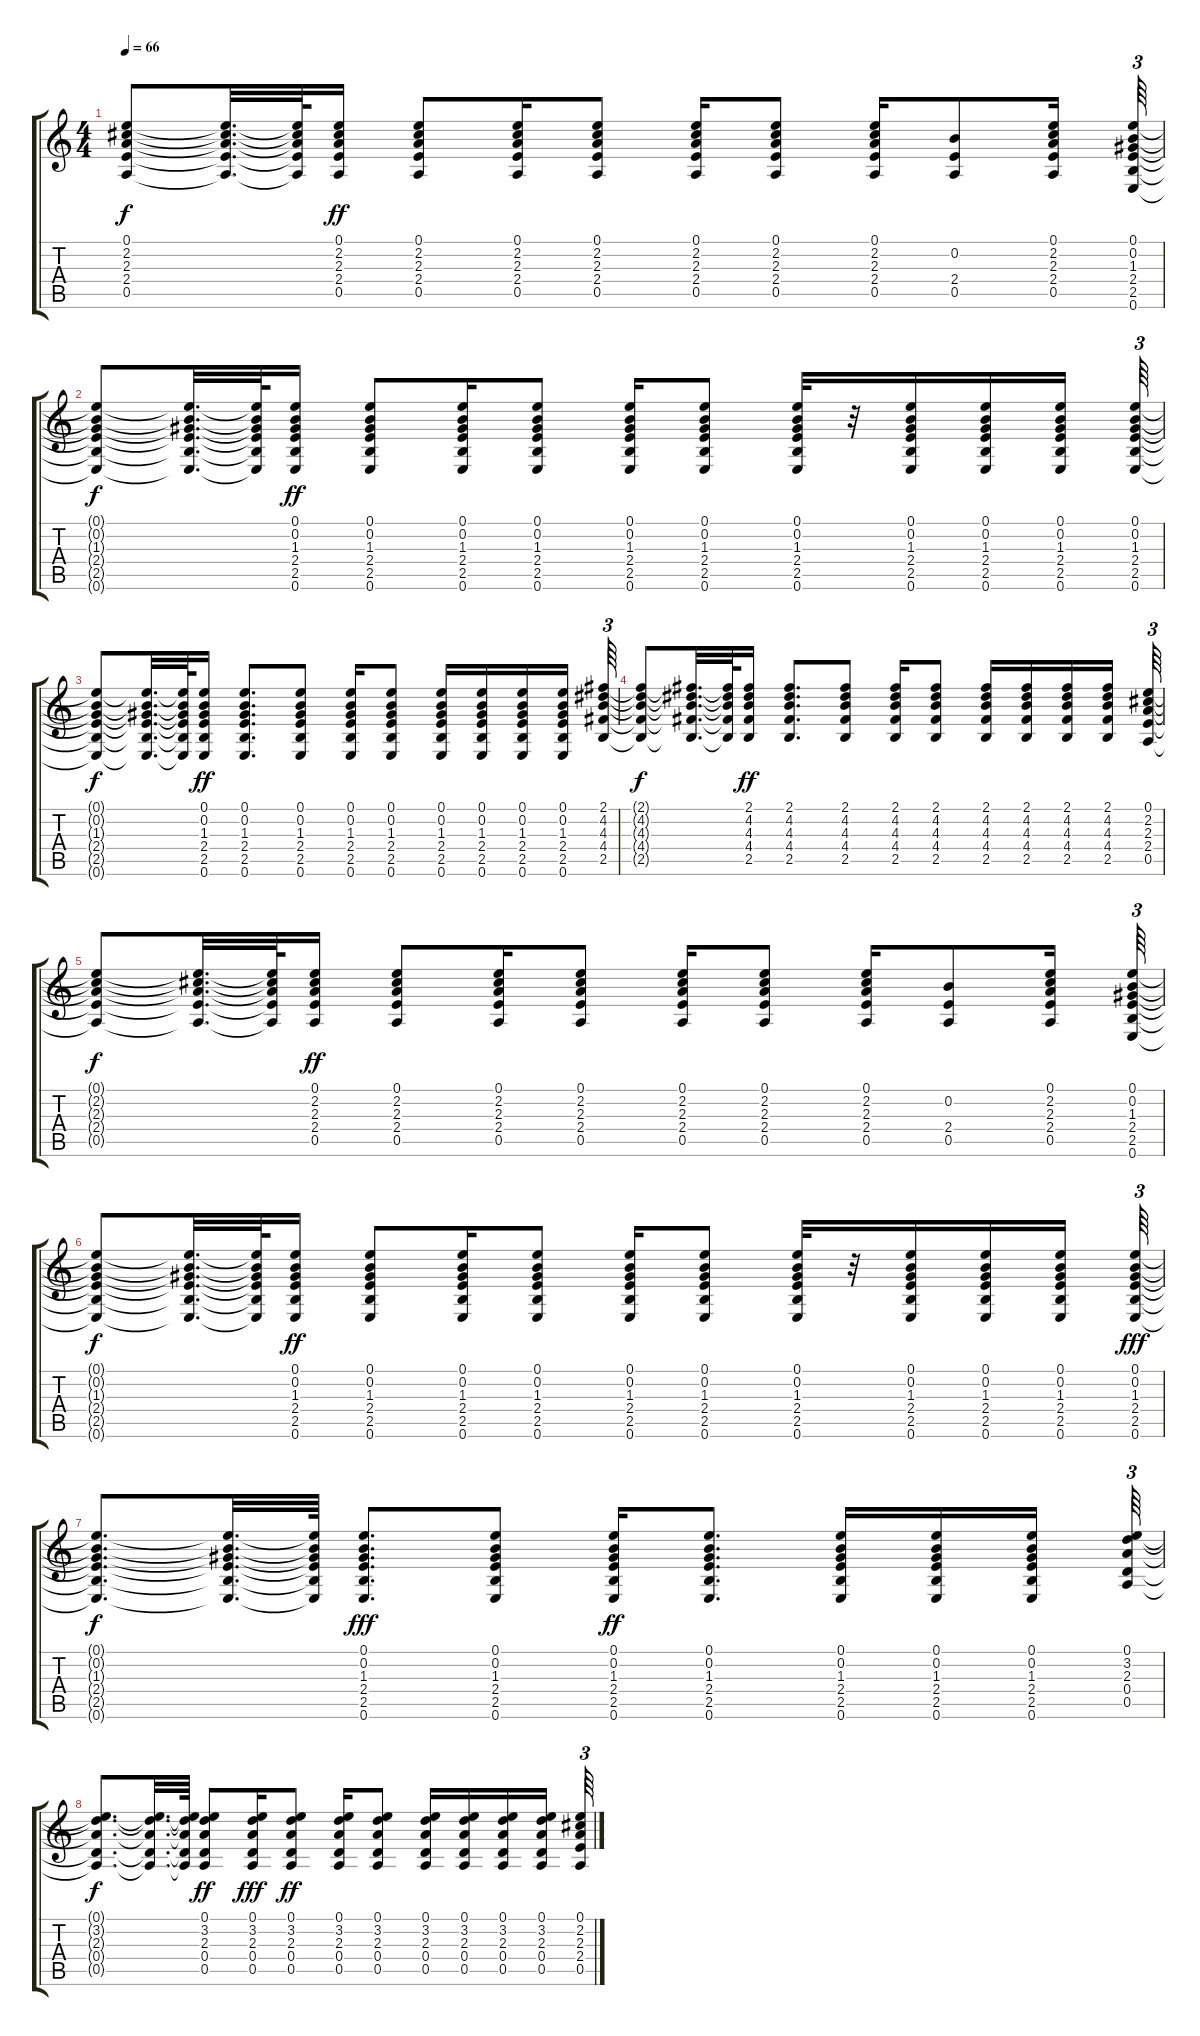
\track "" {instrument electricguitarclean}
\staff {score tabs}
\tuning (E4 B3 G3 D3 A2 E2) {hide}
\ts (4 4)
\tempo 66
\clef g2
\ks c
(0.1{t} 2.2{t} 2.3{t} 2.4{t} 0.5{t}).8{dy f} (0.1{t} 2.2{t} 2.3{t} 2.4{t} 0.5{t}).32{d} (0.1{t} 2.2{t} 2.3{t} 2.4{t} 0.5{t}).64 (0.1 2.2 2.3 2.4 0.5).16{dy ff} (0.1 2.2 2.3 2.4 0.5).8 (0.1 2.2 2.3 2.4 0.5).16 (0.1 2.2 2.3 2.4 0.5).8 (0.1 2.2 2.3 2.4 0.5).16 (0.1 2.2 2.3 2.4 0.5).8 (0.1 2.2 2.3 2.4 0.5).16 (0.2 2.4 0.5).8 (0.1 2.2 2.3 2.4 0.5).16 (0.1 0.2 1.3 2.4 2.5 0.6).64{tu (3 2)} |
(0.1{t} 0.2{t} 1.3{t} 2.4{t} 2.5{t} 0.6{t}).8{dy f} (0.1{t} 0.2{t} 1.3{t} 2.4{t} 2.5{t} 0.6{t}).32{d} (0.1{t} 0.2{t} 1.3{t} 2.4{t} 2.5{t} 0.6{t}).64 (0.1 0.2 1.3 2.4 2.5 0.6).16{dy ff} (0.1 0.2 1.3 2.4 2.5 0.6).8 (0.1 0.2 1.3 2.4 2.5 0.6).16 (0.1 0.2 1.3 2.4 2.5 0.6).8 (0.1 0.2 1.3 2.4 2.5 0.6).16 (0.1 0.2 1.3 2.4 2.5 0.6).8 (0.1 0.2 1.3 2.4 2.5 0.6).32 r.32 (0.1 0.2 1.3 2.4 2.5 0.6).16 (0.1 0.2 1.3 2.4 2.5 0.6).16 (0.1 0.2 1.3 2.4 2.5 0.6).16 (0.1 0.2 1.3 2.4 2.5 0.6).64{tu (3 2)} |
(0.1{t} 0.2{t} 1.3{t} 2.4{t} 2.5{t} 0.6{t}).8{dy f} (0.1{t} 0.2{t} 1.3{t} 2.4{t} 2.5{t} 0.6{t}).32{d} (0.1{t} 0.2{t} 1.3{t} 2.4{t} 2.5{t} 0.6{t}).64 (0.1 0.2 1.3 2.4 2.5 0.6).16{dy ff} (0.1 0.2 1.3 2.4 2.5 0.6).8{d} (0.1 0.2 1.3 2.4 2.5 0.6).8 (0.1 0.2 1.3 2.4 2.5 0.6).16 (0.1 0.2 1.3 2.4 2.5 0.6).8 (0.1 0.2 1.3 2.4 2.5 0.6).16 (0.1 0.2 1.3 2.4 2.5 0.6).16 (0.1 0.2 1.3 2.4 2.5 0.6).16 (0.1 0.2 1.3 2.4 2.5 0.6).16 (2.1 4.2 4.3 4.4 2.5).64{tu (3 2)} |
(2.1{t} 4.2{t} 4.3{t} 4.4{t} 2.5{t}).8{dy f} (2.1{t} 4.2{t} 4.3{t} 4.4{t} 2.5{t}).32{d} (2.1{t} 4.2{t} 4.3{t} 4.4{t} 2.5{t}).64 (2.1 4.2 4.3 4.4 2.5).16{dy ff} (2.1 4.2 4.3 4.4 2.5).8{d} (2.1 4.2 4.3 4.4 2.5).8 (2.1 4.2 4.3 4.4 2.5).16 (2.1 4.2 4.3 4.4 2.5).8 (2.1 4.2 4.3 4.4 2.5).16 (2.1 4.2 4.3 4.4 2.5).16 (2.1 4.2 4.3 4.4 2.5).16 (2.1 4.2 4.3 4.4 2.5).16 (0.1 2.2 2.3 2.4 0.5).64{tu (3 2)} |
(0.1{t} 2.2{t} 2.3{t} 2.4{t} 0.5{t}).8{dy f} (0.1{t} 2.2{t} 2.3{t} 2.4{t} 0.5{t}).32{d} (0.1{t} 2.2{t} 2.3{t} 2.4{t} 0.5{t}).64 (0.1 2.2 2.3 2.4 0.5).16{dy ff} (0.1 2.2 2.3 2.4 0.5).8 (0.1 2.2 2.3 2.4 0.5).16 (0.1 2.2 2.3 2.4 0.5).8 (0.1 2.2 2.3 2.4 0.5).16 (0.1 2.2 2.3 2.4 0.5).8 (0.1 2.2 2.3 2.4 0.5).16 (0.2 2.4 0.5).8 (0.1 2.2 2.3 2.4 0.5).16 (0.1 0.2 1.3 2.4 2.5 0.6).64{tu (3 2)} |
(0.1{t} 0.2{t} 1.3{t} 2.4{t} 2.5{t} 0.6{t}).8{dy f} (0.1{t} 0.2{t} 1.3{t} 2.4{t} 2.5{t} 0.6{t}).32{d} (0.1{t} 0.2{t} 1.3{t} 2.4{t} 2.5{t} 0.6{t}).64 (0.1 0.2 1.3 2.4 2.5 0.6).16{dy ff} (0.1 0.2 1.3 2.4 2.5 0.6).8 (0.1 0.2 1.3 2.4 2.5 0.6).16 (0.1 0.2 1.3 2.4 2.5 0.6).8 (0.1 0.2 1.3 2.4 2.5 0.6).16 (0.1 0.2 1.3 2.4 2.5 0.6).8 (0.1 0.2 1.3 2.4 2.5 0.6).32 r.32 (0.1 0.2 1.3 2.4 2.5 0.6).16 (0.1 0.2 1.3 2.4 2.5 0.6).16 (0.1 0.2 1.3 2.4 2.5 0.6).16 (0.1 0.2 1.3 2.4 2.5 0.6).64{tu (3 2) dy fff} |
(0.1{t} 0.2{t} 1.3{t} 2.4{t} 2.5{t} 0.6{t}).8{d dy f} (0.1{t} 0.2{t} 1.3{t} 2.4{t} 2.5{t} 0.6{t}).32{d} (0.1{t} 0.2{t} 1.3{t} 2.4{t} 2.5{t} 0.6{t}).64 (0.1 0.2 1.3 2.4 2.5 0.6).8{d dy fff} (0.1 0.2 1.3 2.4 2.5 0.6).8 (0.1 0.2 1.3 2.4 2.5 0.6).16{dy ff} (0.1 0.2 1.3 2.4 2.5 0.6).8{d} (0.1 0.2 1.3 2.4 2.5 0.6).16 (0.1 0.2 1.3 2.4 2.5 0.6).16 (0.1 0.2 1.3 2.4 2.5 0.6).16 (0.1 3.2 2.3 0.4 0.5).64{tu (3 2)} |
(0.1{t} 3.2{t} 2.3{t} 0.4{t} 0.5{t}).8{d dy f} (0.1{t} 3.2{t} 2.3{t} 0.4{t} 0.5{t}).32{d} (0.1{t} 3.2{t} 2.3{t} 0.4{t} 0.5{t}).64 (0.1 3.2 2.3 0.4 0.5).8{dy ff} (0.1 3.2 2.3 0.4 0.5).16{dy fff} (0.1 3.2 2.3 0.4 0.5).8{dy ff} (0.1 3.2 2.3 0.4 0.5).16 (0.1 3.2 2.3 0.4 0.5).8 (0.1 3.2 2.3 0.4 0.5).16 (0.1 3.2 2.3 0.4 0.5).16 (0.1 3.2 2.3 0.4 0.5).16 (0.1 3.2 2.3 0.4 0.5).16 (0.1 2.2 2.3 2.4 0.5).64{tu (3 2)}
